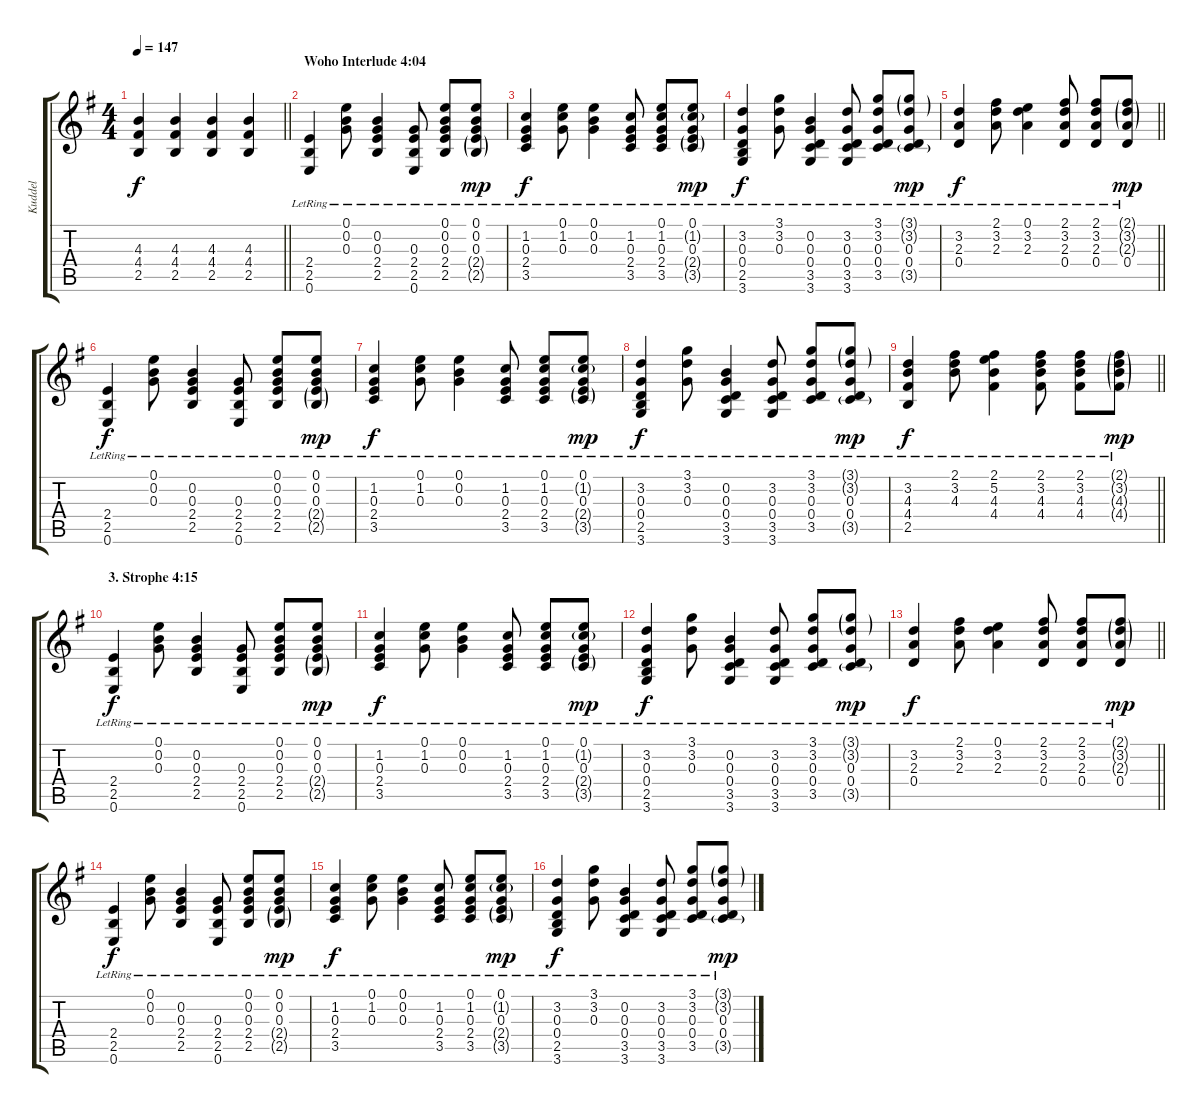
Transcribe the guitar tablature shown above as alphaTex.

\track ("Kuddel" "Kuddel") {instrument electricguitarclean}
\staff {score tabs}
\tuning (E4 B3 G3 D3 A2 E2) {hide}
\ts (4 4)
\tempo 147
\clef g2
\barLineRight lightlight
\ks g
(4.3 4.4 2.5).4{dy f} (4.3 4.4 2.5).4 (4.3 4.4 2.5).4 (4.3 4.4 2.5).4 |
\section ("" "Woho Interlude 4:04")
(2.4{lr} 2.5{lr} 0.6{lr}).4{instrument electricguitarclean} (0.1{lr} 0.2{lr} 0.3{lr}).8 (0.2{lr} 0.3{lr} 2.4{lr} 2.5{lr}).4 (0.3{lr} 2.4{lr} 2.5{lr} 0.6{lr}).8 (0.1{lr} 0.2{lr} 0.3{lr} 2.4{lr} 2.5{lr}).8 (0.1{lr} 0.2{lr} 0.3{lr} 2.4{g lr} 2.5{g lr}).8{dy mp} |
(1.2{lr} 0.3{lr} 2.4{lr} 3.5{lr}).4{dy f} (0.1{lr} 1.2{lr} 0.3{lr}).8 (0.1{lr} 0.2{lr} 0.3{lr}).4 (1.2{lr} 0.3{lr} 2.4{lr} 3.5{lr}).8 (0.1{lr} 1.2{lr} 0.3{lr} 2.4{lr} 3.5{lr}).8 (0.1{lr} 1.2{g lr} 0.3{lr} 2.4{g lr} 3.5{g lr}).8{dy mp} |
(3.2{lr} 0.3{lr} 0.4{lr} 2.5{lr} 3.6{lr}).4{dy f} (3.1{lr} 3.2{lr} 0.3{lr}).8 (0.2{lr} 0.3{lr} 0.4{lr} 3.5{lr} 3.6{lr}).4 (3.2{lr} 0.3{lr} 0.4{lr} 3.5{lr} 3.6{lr}).8 (3.1{lr} 3.2{lr} 0.3{lr} 0.4{lr} 3.5{lr}).8 (3.1{g lr} 3.2{g lr} 0.3{lr} 0.4{lr} 3.5{g lr}).8{dy mp} |
\barLineRight lightlight
(3.2{lr} 2.3{lr} 0.4{lr}).4{dy f} (2.1{lr} 3.2{lr} 2.3{lr}).8 (0.1{lr} 3.2{lr} 2.3{lr}).4 (2.1{lr} 3.2{lr} 2.3{lr} 0.4{lr}).8 (2.1{lr} 3.2{lr} 2.3{lr} 0.4{lr}).8 (2.1{g lr} 3.2{g lr} 2.3{g lr} 0.4{lr}).8{dy mp} |
(2.4{lr} 2.5{lr} 0.6{lr}).4{dy f} (0.1{lr} 0.2{lr} 0.3{lr}).8 (0.2{lr} 0.3{lr} 2.4{lr} 2.5{lr}).4 (0.3{lr} 2.4{lr} 2.5{lr} 0.6{lr}).8 (0.1{lr} 0.2{lr} 0.3{lr} 2.4{lr} 2.5{lr}).8 (0.1{lr} 0.2{lr} 0.3{lr} 2.4{g lr} 2.5{g lr}).8{dy mp} |
(1.2{lr} 0.3{lr} 2.4{lr} 3.5{lr}).4{dy f} (0.1{lr} 1.2{lr} 0.3{lr}).8 (0.1{lr} 0.2{lr} 0.3{lr}).4 (1.2{lr} 0.3{lr} 2.4{lr} 3.5{lr}).8 (0.1{lr} 1.2{lr} 0.3{lr} 2.4{lr} 3.5{lr}).8 (0.1{lr} 1.2{g lr} 0.3{lr} 2.4{g lr} 3.5{g lr}).8{dy mp} |
(3.2{lr} 0.3{lr} 0.4{lr} 2.5{lr} 3.6{lr}).4{dy f} (3.1{lr} 3.2{lr} 0.3{lr}).8 (0.2{lr} 0.3{lr} 0.4{lr} 3.5{lr} 3.6{lr}).4 (3.2{lr} 0.3{lr} 0.4{lr} 3.5{lr} 3.6{lr}).8 (3.1{lr} 3.2{lr} 0.3{lr} 0.4{lr} 3.5{lr}).8 (3.1{g lr} 3.2{g lr} 0.3{lr} 0.4{lr} 3.5{g lr}).8{dy mp} |
\barLineRight lightlight
(3.2{lr} 4.3{lr} 4.4{lr} 2.5{lr}).4{dy f} (2.1{lr} 3.2{lr} 4.3{lr}).8 (2.1{lr} 5.2{lr} 4.3{lr} 4.4{lr}).4 (2.1{lr} 3.2{lr} 4.3{lr} 4.4{lr}).8 (2.1{lr} 3.2{lr} 4.3{lr} 4.4{lr}).8 (2.1{g lr} 3.2{g lr} 4.3{g lr} 4.4{g lr}).8{dy mp} |
\section ("" "3. Strophe 4:15")
(2.4{lr} 2.5{lr} 0.6{lr}).4{dy f} (0.1{lr} 0.2{lr} 0.3{lr}).8 (0.2{lr} 0.3{lr} 2.4{lr} 2.5{lr}).4 (0.3{lr} 2.4{lr} 2.5{lr} 0.6{lr}).8 (0.1{lr} 0.2{lr} 0.3{lr} 2.4{lr} 2.5{lr}).8 (0.1{lr} 0.2{lr} 0.3{lr} 2.4{g lr} 2.5{g lr}).8{dy mp} |
(1.2{lr} 0.3{lr} 2.4{lr} 3.5{lr}).4{dy f} (0.1{lr} 1.2{lr} 0.3{lr}).8 (0.1{lr} 0.2{lr} 0.3{lr}).4 (1.2{lr} 0.3{lr} 2.4{lr} 3.5{lr}).8 (0.1{lr} 1.2{lr} 0.3{lr} 2.4{lr} 3.5{lr}).8 (0.1{lr} 1.2{g lr} 0.3{lr} 2.4{g lr} 3.5{g lr}).8{dy mp} |
(3.2{lr} 0.3{lr} 0.4{lr} 2.5{lr} 3.6{lr}).4{dy f} (3.1{lr} 3.2{lr} 0.3{lr}).8 (0.2{lr} 0.3{lr} 0.4{lr} 3.5{lr} 3.6{lr}).4 (3.2{lr} 0.3{lr} 0.4{lr} 3.5{lr} 3.6{lr}).8 (3.1{lr} 3.2{lr} 0.3{lr} 0.4{lr} 3.5{lr}).8 (3.1{g lr} 3.2{g lr} 0.3{lr} 0.4{lr} 3.5{g lr}).8{dy mp} |
\barLineRight lightlight
(3.2{lr} 2.3{lr} 0.4{lr}).4{dy f} (2.1{lr} 3.2{lr} 2.3{lr}).8 (0.1{lr} 3.2{lr} 2.3{lr}).4 (2.1{lr} 3.2{lr} 2.3{lr} 0.4{lr}).8 (2.1{lr} 3.2{lr} 2.3{lr} 0.4{lr}).8 (2.1{g lr} 3.2{g lr} 2.3{g lr} 0.4{lr}).8{dy mp} |
(2.4{lr} 2.5{lr} 0.6{lr}).4{dy f} (0.1{lr} 0.2{lr} 0.3{lr}).8 (0.2{lr} 0.3{lr} 2.4{lr} 2.5{lr}).4 (0.3{lr} 2.4{lr} 2.5{lr} 0.6{lr}).8 (0.1{lr} 0.2{lr} 0.3{lr} 2.4{lr} 2.5{lr}).8 (0.1{lr} 0.2{lr} 0.3{lr} 2.4{g lr} 2.5{g lr}).8{dy mp} |
(1.2{lr} 0.3{lr} 2.4{lr} 3.5{lr}).4{dy f} (0.1{lr} 1.2{lr} 0.3{lr}).8 (0.1{lr} 0.2{lr} 0.3{lr}).4 (1.2{lr} 0.3{lr} 2.4{lr} 3.5{lr}).8 (0.1{lr} 1.2{lr} 0.3{lr} 2.4{lr} 3.5{lr}).8 (0.1{lr} 1.2{g lr} 0.3{lr} 2.4{g lr} 3.5{g lr}).8{dy mp} |
(3.2{lr} 0.3{lr} 0.4{lr} 2.5{lr} 3.6{lr}).4{dy f} (3.1{lr} 3.2{lr} 0.3{lr}).8 (0.2{lr} 0.3{lr} 0.4{lr} 3.5{lr} 3.6{lr}).4 (3.2{lr} 0.3{lr} 0.4{lr} 3.5{lr} 3.6{lr}).8 (3.1{lr} 3.2{lr} 0.3{lr} 0.4{lr} 3.5{lr}).8 (3.1{g lr} 3.2{g lr} 0.3{lr} 0.4{lr} 3.5{g lr}).8{dy mp}
